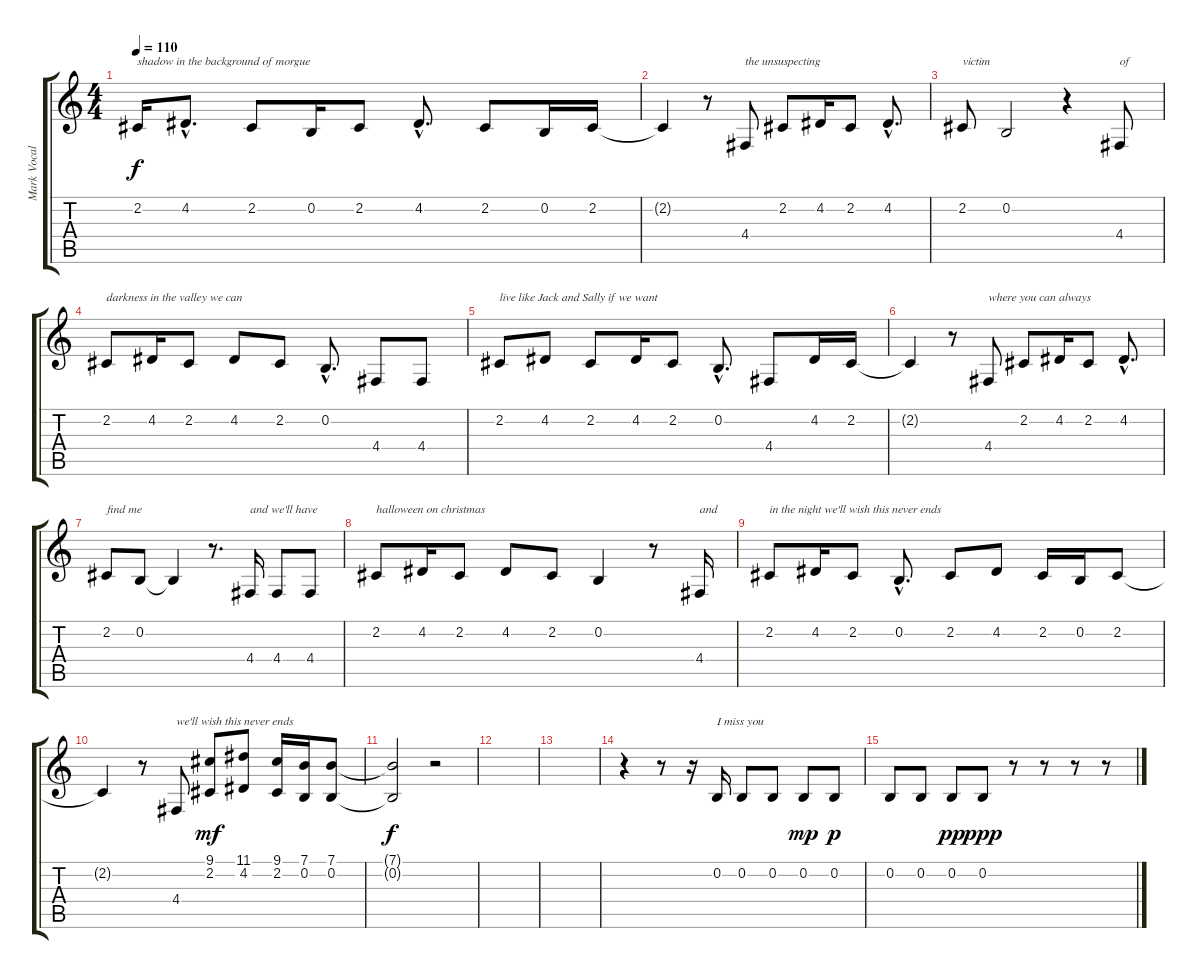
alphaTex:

\track ("Mark Vocals" "Mark Vocal") {instrument oboe}
\staff {score tabs}
\tuning (E4 B3 G3 D3 A2 E2) {hide}
\ts (4 4)
\tempo 110
\clef g2
\ks c
2.2.16{txt "shadow in the background of morgue" dy f} 4.2{hac}.8{d} 2.2.8 0.2.16 2.2.8 4.2{hac}.8{d} 2.2.8 0.2.16 2.2.16 |
2.2{t}.4 r.8 4.4.8{txt "the unsuspecting"} 2.2.8 4.2.16 2.2.8 4.2{hac}.8{d} |
2.2.8{txt "victim"} 0.2.2 r.4 4.4.8{txt "of"} |
2.2.8{txt "darkness in the valley we can"} 4.2.16 2.2.8 4.2.8 2.2.8 0.2{hac}.8{d} 4.4.8 4.4.8 |
2.2.8{txt "live like Jack and Sally if we want"} 4.2.8 2.2.8 4.2.16 2.2.8 0.2{hac}.8{d} 4.4.8 4.2.16 2.2.16 |
2.2{t}.4 r.8 4.4.8{txt "where you can always"} 2.2.8 4.2.16 2.2.8 4.2{hac}.8{d} |
2.2.8{txt "find me"} 0.2.8 0.2{t}.4 r.8{d} 4.4.16{txt "and we'll have"} 4.4.8 4.4.8 |
2.2.8{txt "halloween on christmas"} 4.2.16 2.2.8 4.2.8 2.2.8 0.2.4 r.8 4.4.16{txt "and"} |
2.2.8{txt "in the night we'll wish this never ends"} 4.2.16 2.2.8 0.2{hac}.8{d} 2.2.8 4.2.8 2.2.16 0.2.16 2.2.8 |
2.2{t}.4 r.8 4.4.8{txt "we'll wish this never ends"} (9.1 2.2).8{dy mf} (11.1 4.2).8 (9.1 2.2).16 (7.1 0.2).16 (7.1 0.2).8 |
(7.1{t} 0.2{t}).2{dy f} r.2 |
|
|
r.4 r.8 r.16 0.2.16{txt "I miss you"} 0.2.8 0.2.8 0.2.8{dy mp} 0.2.8{dy p} |
0.2.8 0.2.8 0.2.8{dy pp} 0.2.8{dy ppp} r.8 r.8 r.8 r.8
